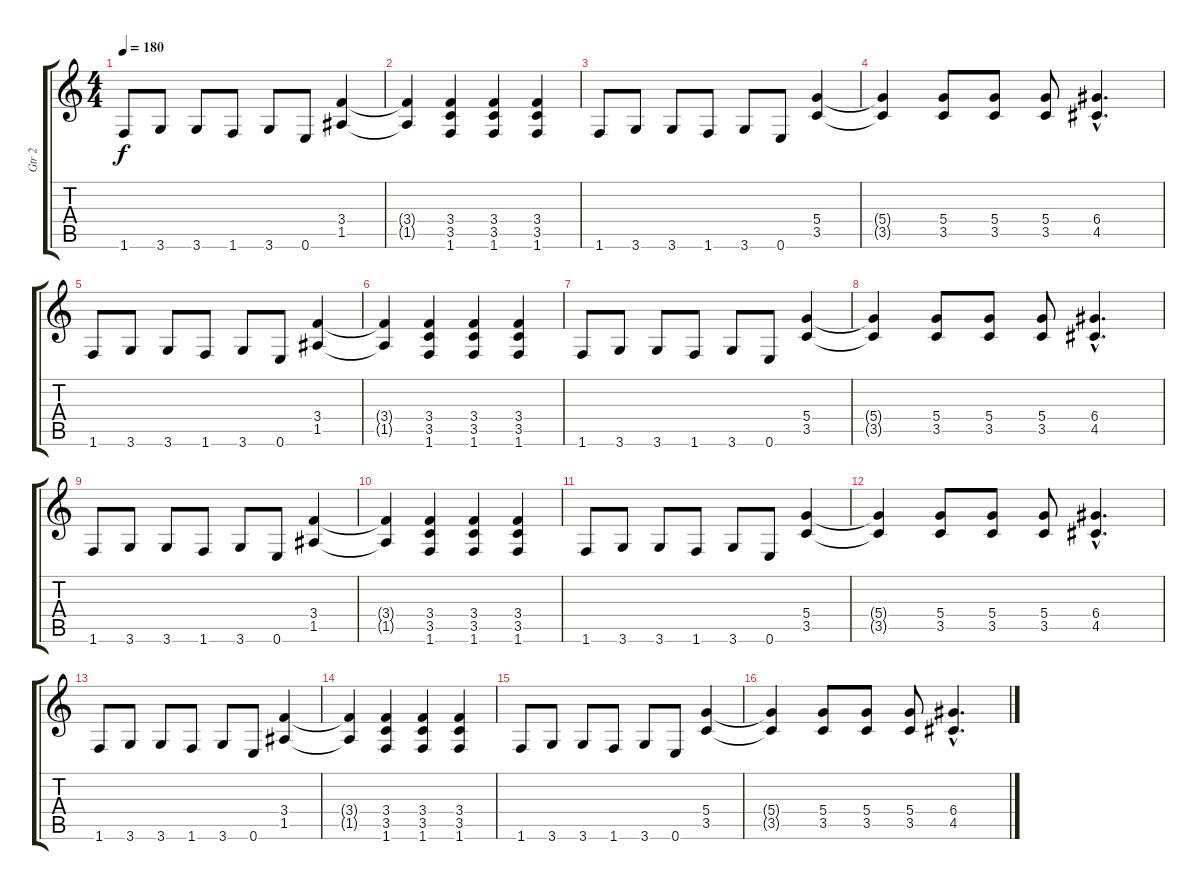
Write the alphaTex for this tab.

\track ("Gtr 2" "Gtr 2") {instrument distortionguitar}
\staff {score tabs}
\tuning (E4 B3 G3 D3 A2 E2) {hide}
\ts (4 4)
\tempo 180
\clef g2
\ks c
1.6.8{dy f} 3.6.8 3.6.8 1.6.8 3.6.8 0.6.8 (3.4 1.5).4 |
(3.4{t} 1.5{t}).4 (3.4 3.5 1.6).4 (3.4 3.5 1.6).4 (3.4 3.5 1.6).4 |
1.6.8 3.6.8 3.6.8 1.6.8 3.6.8 0.6.8 (5.4 3.5).4 |
(5.4{t} 3.5{t}).4 (5.4 3.5).8 (5.4 3.5).8 (5.4 3.5).8 (6.4{hac} 4.5{hac}).4{d} |
1.6.8 3.6.8 3.6.8 1.6.8 3.6.8 0.6.8 (3.4 1.5).4 |
(3.4{t} 1.5{t}).4 (3.4 3.5 1.6).4 (3.4 3.5 1.6).4 (3.4 3.5 1.6).4 |
1.6.8 3.6.8 3.6.8 1.6.8 3.6.8 0.6.8 (5.4 3.5).4 |
(5.4{t} 3.5{t}).4 (5.4 3.5).8 (5.4 3.5).8 (5.4 3.5).8 (6.4{hac} 4.5{hac}).4{d} |
1.6.8 3.6.8 3.6.8 1.6.8 3.6.8 0.6.8 (3.4 1.5).4 |
(3.4{t} 1.5{t}).4 (3.4 3.5 1.6).4 (3.4 3.5 1.6).4 (3.4 3.5 1.6).4 |
1.6.8 3.6.8 3.6.8 1.6.8 3.6.8 0.6.8 (5.4 3.5).4 |
(5.4{t} 3.5{t}).4 (5.4 3.5).8 (5.4 3.5).8 (5.4 3.5).8 (6.4{hac} 4.5{hac}).4{d} |
1.6.8 3.6.8 3.6.8 1.6.8 3.6.8 0.6.8 (3.4 1.5).4 |
(3.4{t} 1.5{t}).4 (3.4 3.5 1.6).4 (3.4 3.5 1.6).4 (3.4 3.5 1.6).4 |
1.6.8 3.6.8 3.6.8 1.6.8 3.6.8 0.6.8 (5.4 3.5).4 |
(5.4{t} 3.5{t}).4 (5.4 3.5).8 (5.4 3.5).8 (5.4 3.5).8 (6.4{hac} 4.5{hac}).4{d}
